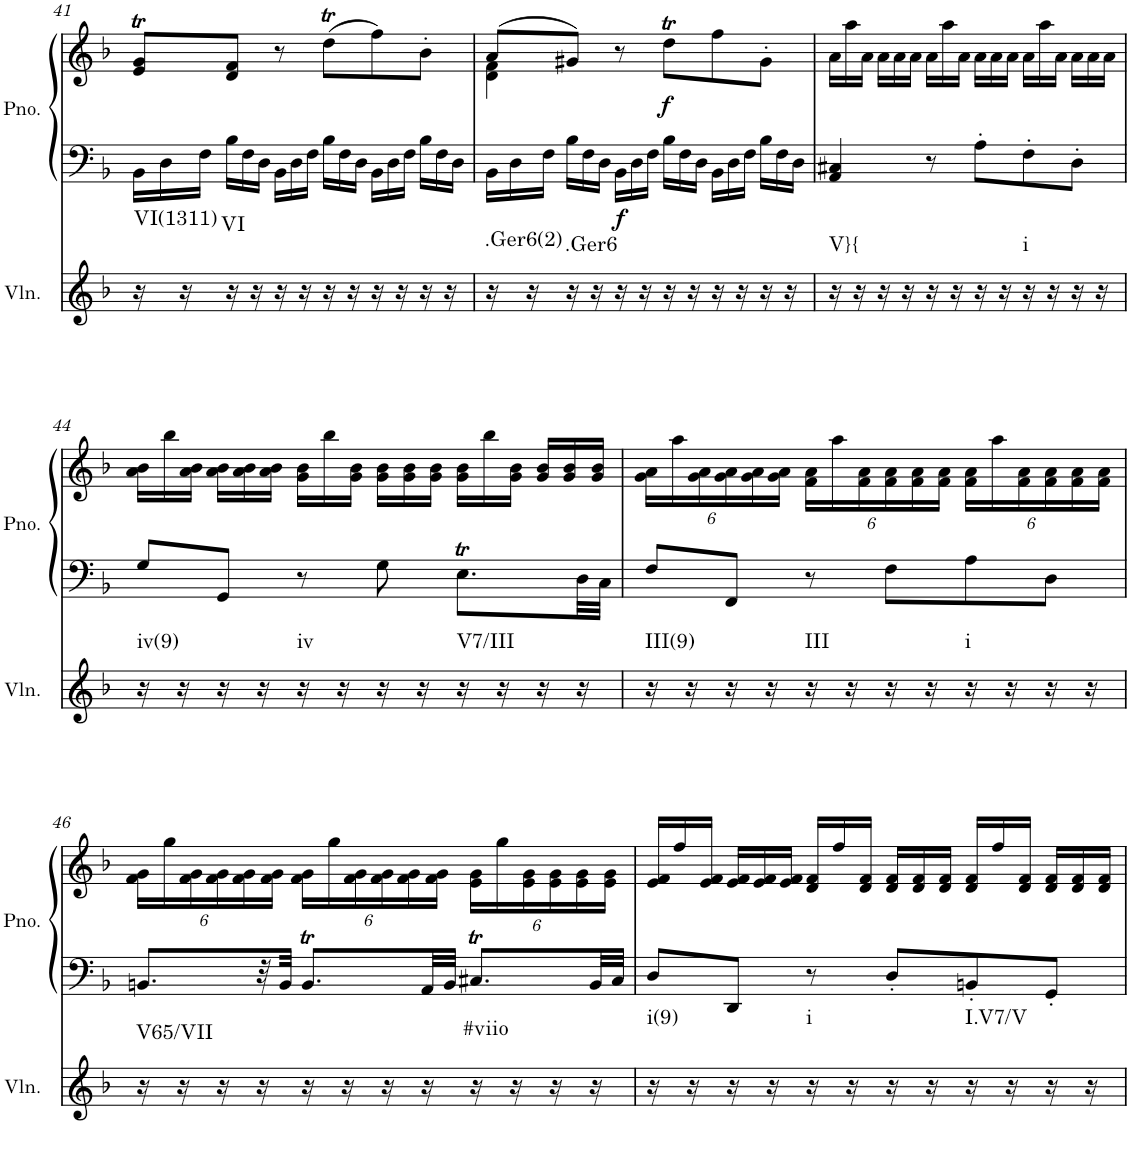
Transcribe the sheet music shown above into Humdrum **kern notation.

**kern	**harte	**kern	**kern	**dynam
*part2	*part2	*part1	*part1	*part1
*staff3	*	*staff2	*staff1	*staff1/2
*I"Violin	*	*I"Piano	*	*
*I'Vln.	*	*I'Pno.	*	*
!!LO:PB:g=z
*clefG2	*	*clefF4	*clefG2	*
*k[b-]	*	*k[b-]	*k[b-]	*
*M3/4	*	*M3/4	*M3/4	*
*	*	*Xbrackettup	*	*
=41	=41	=41	=41	=41
!	!LO:H:kt=VI(1311)	!	!	!
16r	N	24BB-\LL	8e/T 8g/TL	.
.	.	24D\	.	.
16r	.	.	.	.
.	.	24F\JJ	.	.
!	!LO:H:kt=VI	!	!	!
16r	N	24B-\LL	8d/ 8f/J	.
.	.	24F\	.	.
16r	.	.	.	.
.	.	24D\JJ	.	.
16r	.	24BB-\LL	8r	.
.	.	24D\	.	.
16r	.	.	.	.
.	.	24F\JJ	.	.
16r	.	24B-\LL	(8ddT\L	.
.	.	24F\	.	.
16r	.	.	.	.
.	.	24D\JJ	.	.
16r	.	24BB-\LL	8ff\)	.
.	.	24D\	.	.
16r	.	.	.	.
.	.	24F\JJ	.	.
16r	.	24B-\LL	8b-'\J	.
.	.	24F\	.	.
16r	.	.	.	.
.	.	24D\JJ	.	.
=42	=42	=42	=42	=42
*	*	*	*^	*
!	!LO:H:kt=.Ger6(2)	!	!	!	!
16r	N	24BB-\LL	(8a/L	4d\ 4f\	.
.	.	24D\	.	.	.
16r	.	.	.	.	.
.	.	24F\JJ	.	.	.
!	!LO:H:kt=.Ger6	!	!	!	!
16r	N	24B-\LL	8g#X/J)	.	.
.	.	24F\	.	.	.
16r	.	.	.	.	.
.	.	24D\JJ	.	.	.
!	!	!	!	!	!LO:DY:b=2
16r	.	24BB-\LL	8r	2ryy	f
.	.	24D\	.	.	.
16r	.	.	.	.	.
.	.	24F\JJ	.	.	.
!	!	!	!	!	!LO:DY:b
16r	.	24B-\LL	8ddT\L	.	f
.	.	24F\	.	.	.
16r	.	.	.	.	.
.	.	24D\JJ	.	.	.
16r	.	24BB-\LL	8ff\	.	.
.	.	24D\	.	.	.
16r	.	.	.	.	.
.	.	24F\JJ	.	.	.
16r	.	24B-\LL	8g#'>\J	.	.
.	.	24F\	.	.	.
16r	.	.	.	.	.
.	.	24D\JJ	.	.	.
*	*	*	*v	*v	*
=43	=43	=43	=43	=43
!	!LO:H:kt=V}{	!	!	!
16r	N	4AA/ 4C#X/	24a\LL	.
.	.	.	24aa\	.
16r	.	.	.	.
.	.	.	24a\JJ	.
16r	.	.	24a\LL	.
.	.	.	24a\	.
16r	.	.	.	.
.	.	.	24a\JJ	.
16r	.	8r	24a\LL	.
.	.	.	24aa\	.
16r	.	.	.	.
.	.	.	24a\JJ	.
16r	.	8A'\L	24a\LL	.
.	.	.	24a\	.
16r	.	.	.	.
.	.	.	24a\JJ	.
!	!LO:H:kt=i	!	!	!
16r	N	8F'\	24a\LL	.
.	.	.	24aa\	.
16r	.	.	.	.
.	.	.	24a\JJ	.
16r	.	8D'\J	24a\LL	.
.	.	.	24a\	.
16r	.	.	.	.
.	.	.	24a\JJ	.
!!LO:LB:g=z
=44	=44	=44	=44	=44
!	!LO:H:kt=iv(9)	!	!	!
16r	N	8G/L	24a\ 24b-\LL	.
.	.	.	24bb-\	.
16r	.	.	.	.
.	.	.	24a\ 24b-\JJ	.
16r	.	8GG/J	24a\ 24b-\LL	.
.	.	.	24a\ 24b-\	.
16r	.	.	.	.
.	.	.	24a\ 24b-\JJ	.
!	!LO:H:kt=iv	!	!	!
16r	N	8r	24g\ 24b-\LL	.
.	.	.	24bb-\	.
16r	.	.	.	.
.	.	.	24g\ 24b-\JJ	.
16r	.	8G\	24g\ 24b-\LL	.
.	.	.	24g\ 24b-\	.
16r	.	.	.	.
.	.	.	24g\ 24b-\JJ	.
!	!LO:H:kt=V7/III	!	!	!
16r	N	8.Et\L	24g\ 24b-\LL	.
.	.	.	24bb-\	.
16r	.	.	.	.
.	.	.	24g\ 24b-\JJ	.
16r	.	.	24g/ 24b-/LL	.
.	.	.	24g/ 24b-/	.
16r	.	32D\LL	.	.
.	.	.	24g/ 24b-/JJ	.
.	.	32C\JJJ	.	.
=45	=45	=45	=45	=45
*	*	*	*Xbrackettup	*
!	!LO:H:kt=III(9)	!	!	!
16r	N	8F/L	24g\ 24a\LL	.
.	.	.	24aa\	.
16r	.	.	.	.
.	.	.	24g\ 24a\	.
16r	.	8FF/J	24g\ 24a\	.
.	.	.	24g\ 24a\	.
16r	.	.	.	.
.	.	.	24g\ 24a\JJ	.
!	!LO:H:kt=III	!	!	!
16r	N	8r	24f\ 24a\LL	.
.	.	.	24aa\	.
16r	.	.	.	.
.	.	.	24f\ 24a\	.
16r	.	8F\L	24f\ 24a\	.
.	.	.	24f\ 24a\	.
16r	.	.	.	.
.	.	.	24f\ 24a\JJ	.
!	!LO:H:kt=i	!	!	!
16r	N	8A\	24f\ 24a\LL	.
.	.	.	24aa\	.
16r	.	.	.	.
.	.	.	24f\ 24a\	.
16r	.	8D\J	24f\ 24a\	.
.	.	.	24f\ 24a\	.
16r	.	.	.	.
.	.	.	24f\ 24a\JJ	.
!!LO:LB:g=z
=46	=46	=46	=46	=46
!	!LO:H:kt=V65/VII	!	!	!
16r	N	8.BBn/L	24f\ 24g\LL	.
.	.	.	24gg\	.
16r	.	.	.	.
.	.	.	24f\ 24g\	.
16r	.	.	24f\ 24g\	.
.	.	.	24f\ 24g\	.
16r	.	32r	.	.
.	.	.	24f\ 24g\JJ	.
.	.	32BB/JJJ	.	.
16r	.	8.BBt/L	24f\ 24g\LL	.
.	.	.	24gg\	.
16r	.	.	.	.
.	.	.	24f\ 24g\	.
16r	.	.	24f\ 24g\	.
.	.	.	24f\ 24g\	.
16r	.	32AA/LL	.	.
.	.	.	24f\ 24g\JJ	.
.	.	32BB/JJJ	.	.
!	!LO:H:kt=#viio	!	!	!
16r	N	8.C#Xt/L	24e\ 24g\LL	.
.	.	.	24gg\	.
16r	.	.	.	.
.	.	.	24e\ 24g\	.
16r	.	.	24e\ 24g\	.
.	.	.	24e\ 24g\	.
16r	.	32BB/LL	.	.
.	.	.	24e\ 24g\JJ	.
.	.	32C#/JJJ	.	.
=47	=47	=47	=47	=47
*	*	*	*brackettup	*
!	!LO:H:kt=i(9)	!	!	!
16r	N	8D/L	24e/ 24f/LL	.
.	.	.	24ff/	.
16r	.	.	.	.
.	.	.	24e/ 24f/JJ	.
16r	.	8DD/J	24e/ 24f/LL	.
.	.	.	24e/ 24f/	.
16r	.	.	.	.
.	.	.	24e/ 24f/JJ	.
!	!LO:H:kt=i	!	!	!
16r	N	8r	24d/ 24f/LL	.
.	.	.	24ff/	.
16r	.	.	.	.
.	.	.	24d/ 24f/JJ	.
16r	.	8D'/L	24d/ 24f/LL	.
.	.	.	24d/ 24f/	.
16r	.	.	.	.
.	.	.	24d/ 24f/JJ	.
!	!LO:H:kt=I.V7/V	!	!	!
16r	N	8BBn'/	24d/ 24f/LL	.
.	.	.	24ff/	.
16r	.	.	.	.
.	.	.	24d/ 24f/JJ	.
16r	.	8GG'/J	24d/ 24f/LL	.
.	.	.	24d/ 24f/	.
16r	.	.	.	.
.	.	.	24d/ 24f/JJ	.
=	=	=	=	=
*-	*-	*-	*-	*-
